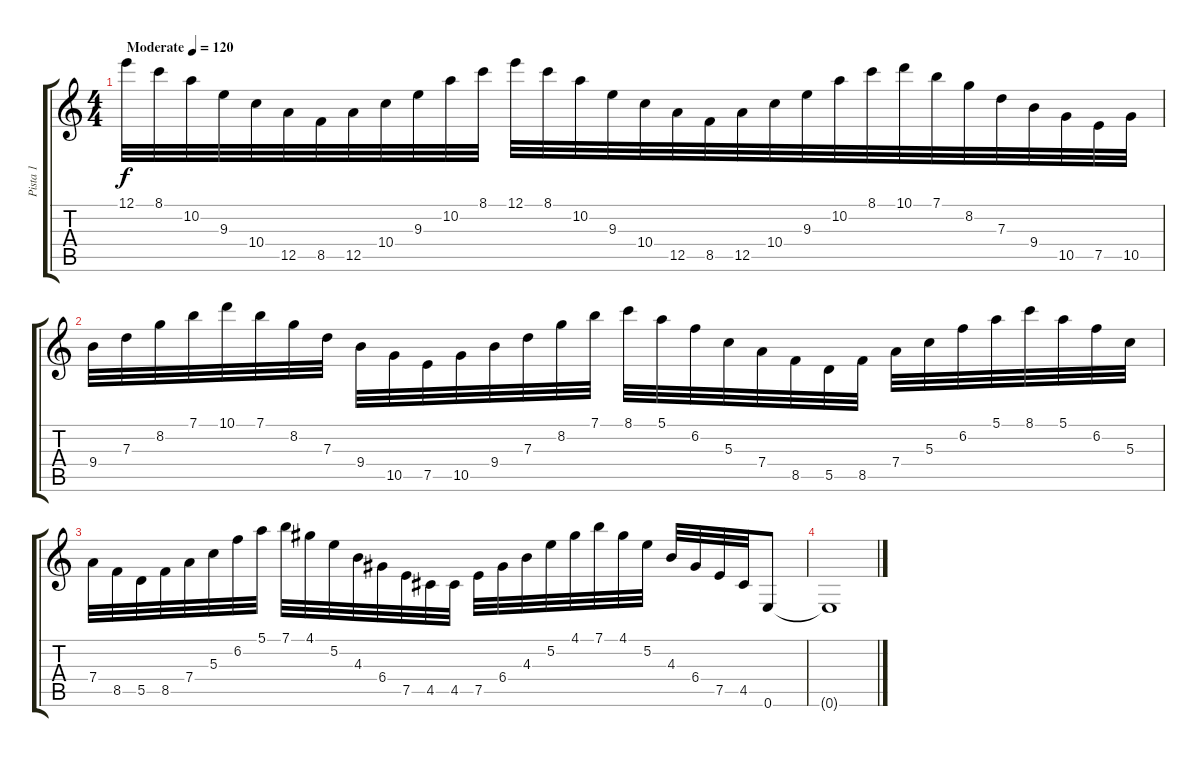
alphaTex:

\track ("Pista 1" "Pista 1") {instrument acousticguitarsteel}
\staff {score tabs}
\tuning (E4 B3 G3 D3 A2 E2) {hide}
\ts (4 4)
\tempo (120 "Moderate")
\clef g2
\ks c
12.1.32{dy f instrument acousticguitarsteel} 8.1.32 10.2.32 9.3.32 10.4.32 12.5.32 8.5.32 12.5.32{beam merge} 10.4.32 9.3.32 10.2.32 8.1.32{beam split} 12.1.32 8.1.32 10.2.32 9.3.32{beam merge} 10.4.32 12.5.32 8.5.32 12.5.32 10.4.32 9.3.32 10.2.32 8.1.32{beam merge} 10.1.32 7.1.32 8.2.32 7.3.32 9.4.32 10.5.32 7.5.32{beam merge} 10.5.32 |
9.4.32 7.3.32 8.2.32 7.1.32 10.1.32 7.1.32 8.2.32 7.3.32 9.4.32 10.5.32 7.5.32 10.5.32 9.4.32 7.3.32 8.2.32 7.1.32 8.1.32 5.1.32 6.2.32 5.3.32 7.4.32 8.5.32 5.5.32 8.5.32 7.4.32 5.3.32 6.2.32 5.1.32 8.1.32 5.1.32 6.2.32 5.3.32 |
7.4.32 8.5.32 5.5.32 8.5.32 7.4.32 5.3.32 6.2.32 5.1.32 7.1.32 4.1.32 5.2.32 4.3.32 6.4.32 7.5.32 4.5.32 4.5.32 7.5.32 6.4.32 4.3.32 5.2.32 4.1.32 7.1.32 4.1.32 5.2.32 4.3.32 6.4.32 7.5.32 4.5.32 0.6.8 |
0.6{t}.1
